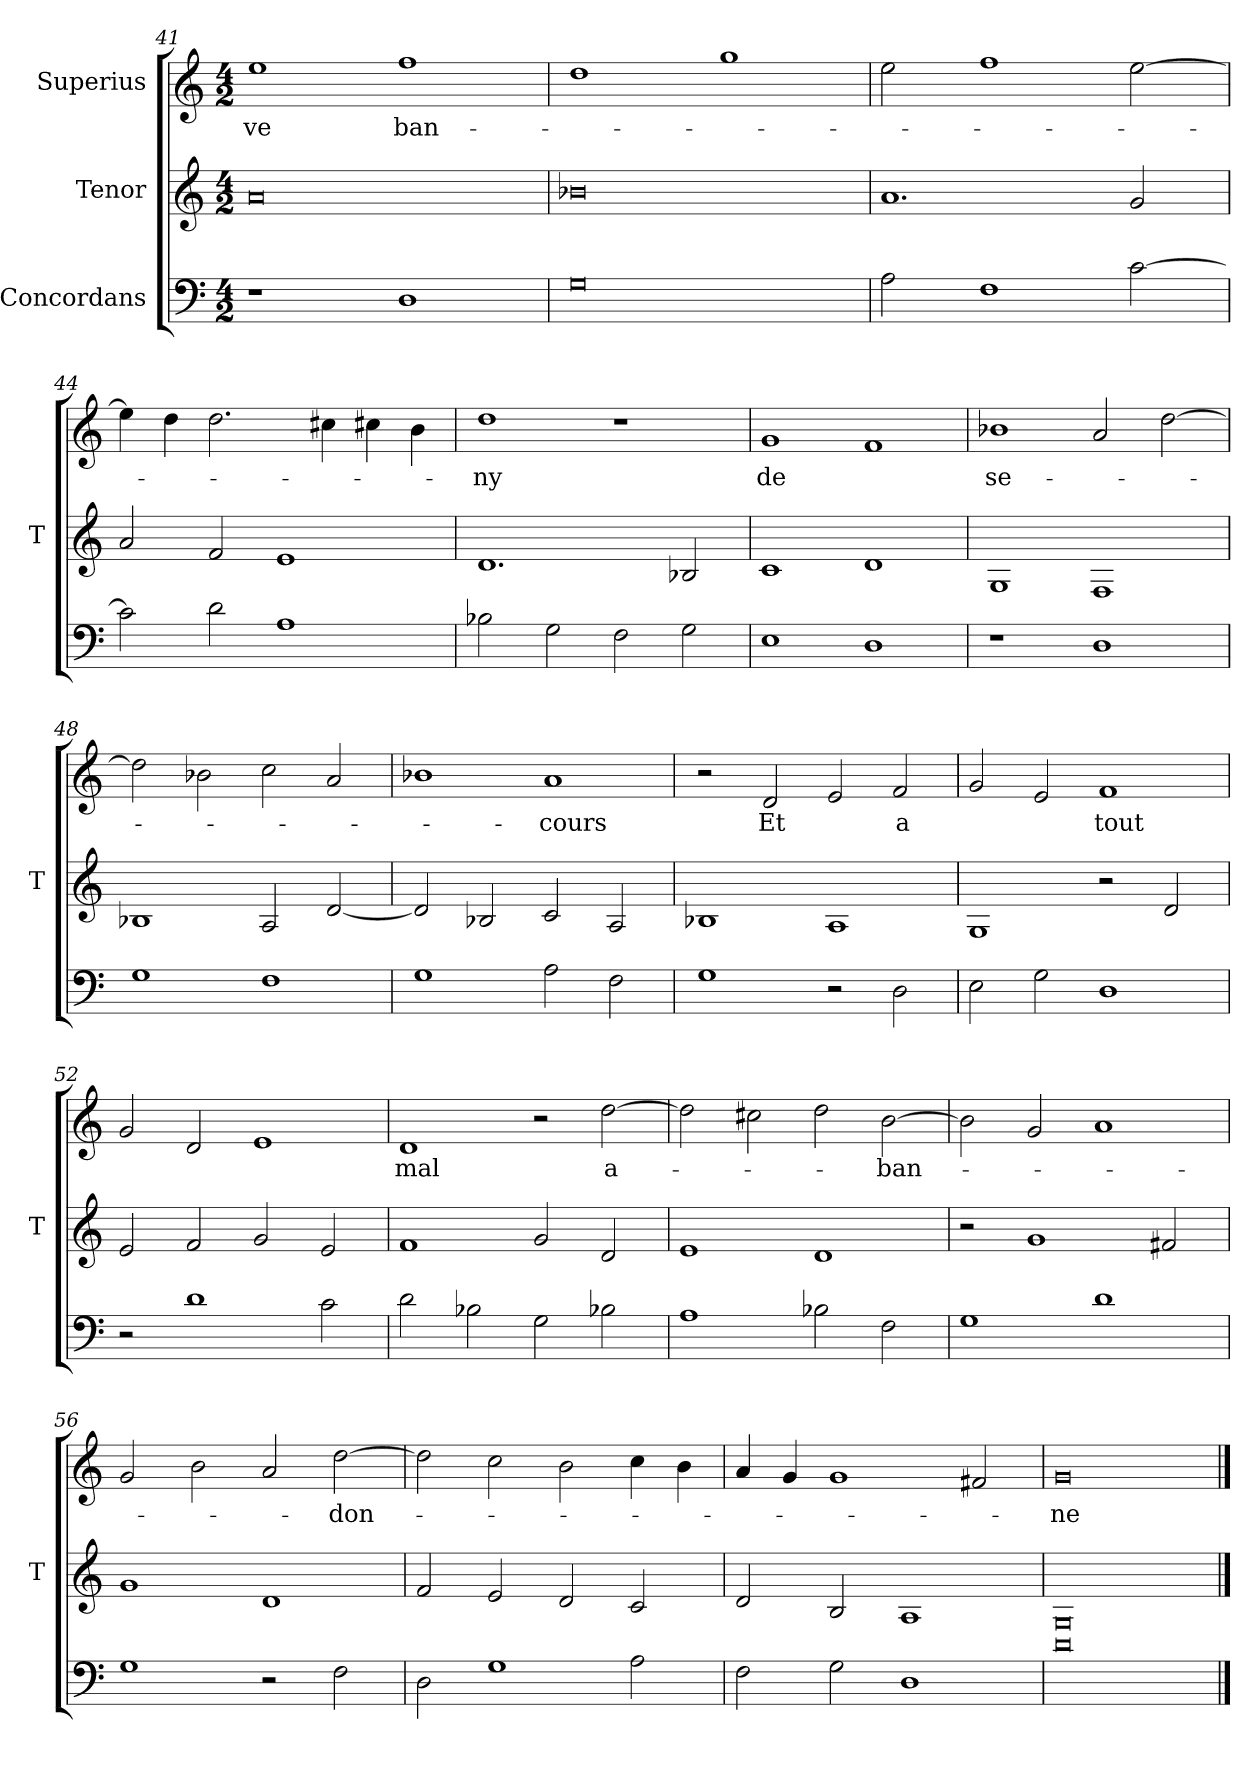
**kern	**kern	**kern	**text
*part3	*part2	*part1	*part1
*staff3	*staff2	*staff1	*staff1
*I"Concordans	*I"Tenor	*I"Superius	*
*	*I'T	*	*
*clefF4	*clefG2	*clefG2	*
*M4/2	*M4/2	*M4/2	*
=41	=41	=41	=41
1r	0a	1ee	-ve
1D	.	1ff	ban-
=42	=42	=42	=42
0G	0b-X	1dd	.
.	.	1gg	.
=43	=43	=43	=43
2A	1.a	2ee	.
1F	.	1ff	.
[2c	2g	[2ee	.
=44	=44	=44	=44
2c]	2a	4ee]	.
.	.	4dd	.
2d	2f	2.dd	.
1A	1e	.	.
.	.	4cc#X	.
.	.	4cc#X	.
.	.	4b	.
=45	=45	=45	=45
2B-X	1.d	1dd	-ny
2G	.	.	.
2F	.	1r	.
2G	2B-X	.	.
=46	=46	=46	=46
1E	1c	1g	-de
1D	1d	1f	.
=47	=47	=47	=47
1r	1G	1b-X	se-
1D	1F	2a	.
.	.	[2dd	.
=48	=48	=48	=48
1G	1B-X	2dd]	.
.	.	2b-X	.
1F	2A	2cc	.
.	[2d	2a	.
=49	=49	=49	=49
1G	2d]	1b-X	.
.	2B-X	.	.
2A	2c	1a	-cours
2F	2A	.	.
=50	=50	=50	=50
1G	1B-X	2r	.
.	.	2d	-Et
2r	1A	2e	.
2D	.	2f	-a
=51	=51	=51	=51
2E	1G	2g	.
2G	.	2e	.
1D	2r	1f	-tout
.	2d	.	.
=52	=52	=52	=52
2r	2e	2g	.
1d	2f	2d	.
.	2g	1e	.
2c	2e	.	.
=53	=53	=53	=53
2d	1f	1d	-mal
2B-X	.	.	.
2G	2g	2r	.
2B-X	2d	[2dd	a-
=54	=54	=54	=54
1A	1e	2dd]	.
.	.	2cc#X	.
2B-X	1d	2dd	.
2F	.	[2b	-ban-
=55	=55	=55	=55
1G	2r	2b]	.
.	1g	2g	.
1d	.	1a	.
.	2f#X	.	.
=56	=56	=56	=56
1G	1g	2g	.
.	.	2b	.
2r	1d	2a	.
2F	.	[2dd	-don-
=57	=57	=57	=57
2D	2f	2dd]	.
1G	2e	2cc	.
.	2d	2b	.
2A	2c	4cc	.
.	.	4b	.
=58	=58	=58	=58
2F	2d	4a	.
.	.	4g	.
2G	2B	1g	.
1D	1A	.	.
.	.	2f#X	.
=59	=59	=59	=59
0d	0G	0g	-ne
==	==	==	==
*-	*-	*-	*-
